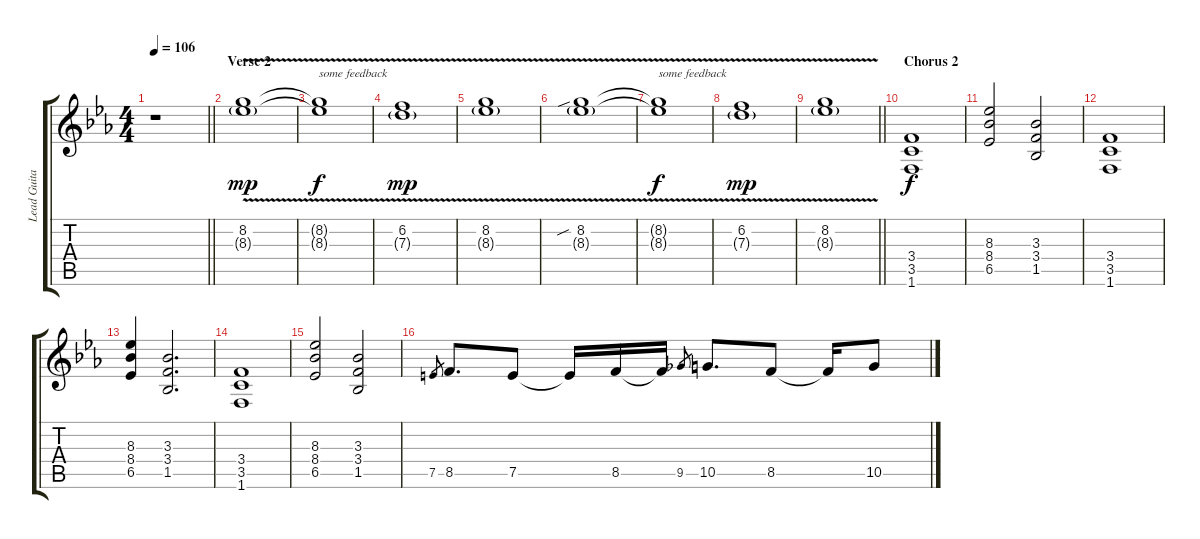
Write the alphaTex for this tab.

\track ("Lead Guitar" "Lead Guita") {instrument overdrivenguitar}
\staff {score tabs}
\tuning (E4 B3 G3 D3 A2 E2) {hide}
\ts (4 4)
\tempo 106
\clef g2
\barLineRight lightlight
\ks cminor
r.1{dy f} |
\section ("" "Verse 2")
(8.2{v} 8.3{g}).1{dy mp} |
(8.2{t} 8.3{t}).1{txt "some feedback" dy f} |
(6.2{v} 7.3{g}).1{dy mp} |
(8.2{v} 8.3{g}).1 |
(8.2{v sib} 8.3{g}).1 |
(8.2{t} 8.3{t}).1{txt "some feedback" dy f} |
(6.2{v} 7.3{g}).1{dy mp} |
\barLineRight lightlight
(8.2{v} 8.3{g}).1 |
\section ("" "Chorus 2")
(3.4 3.5 1.6).1{dy f} |
(8.3 8.4 6.5).2 (3.3 3.4 1.5).2 |
(3.4 3.5 1.6).1 |
(8.3 8.4 6.5).4 (3.3 3.4 1.5).2{d} |
(3.4 3.5 1.6).1 |
(8.3 8.4 6.5).2 (3.3 3.4 1.5).2 |
7.5.8{gr} 8.5.8{d} 7.5.8 7.5{t}.16 8.5.16 8.5{t}.16 9.5.8{gr} 10.5.8{d} 8.5.8 8.5{t}.16 10.5.8
